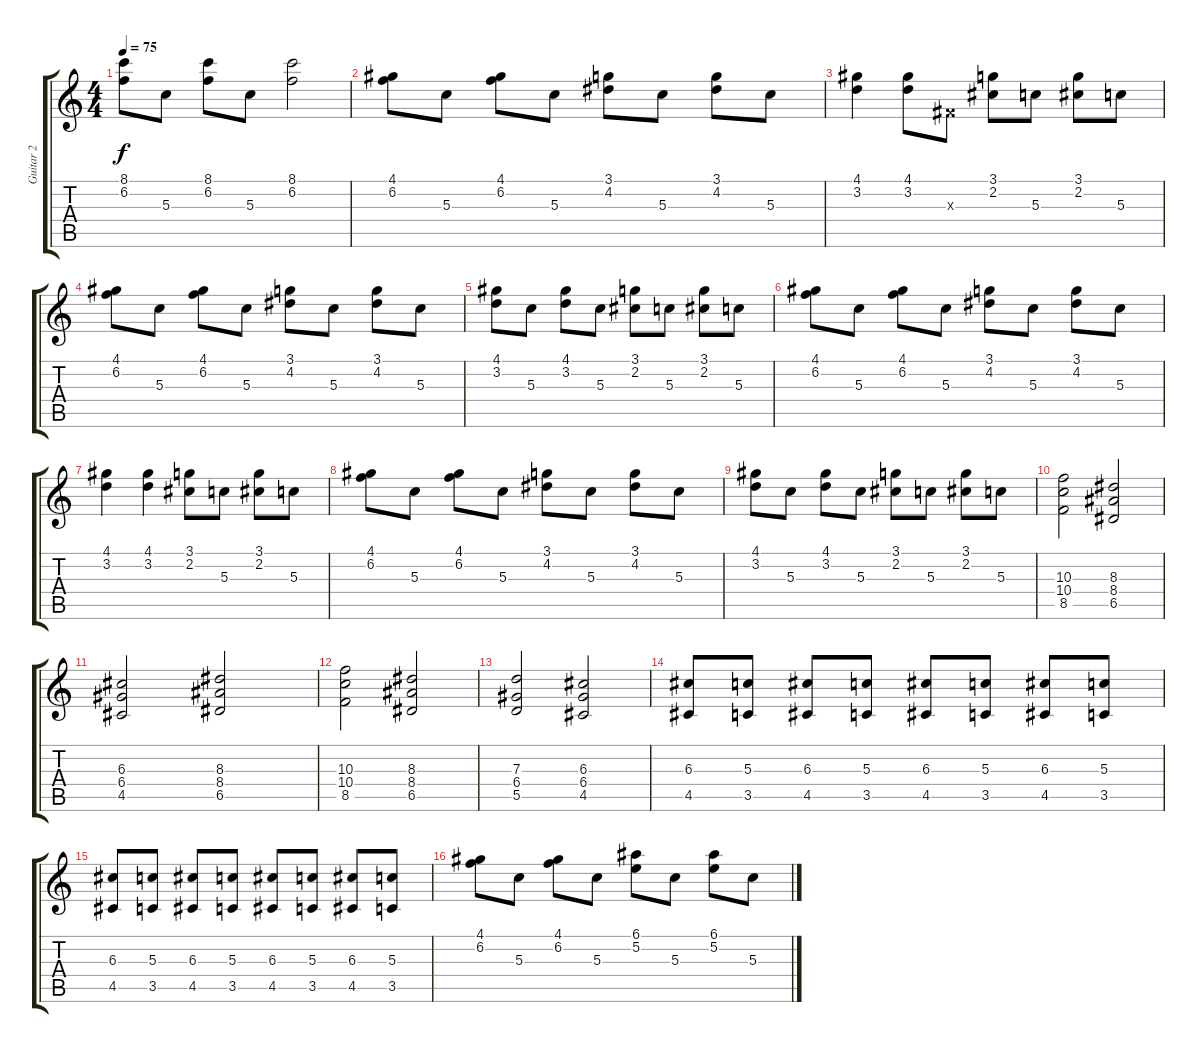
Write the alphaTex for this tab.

\track ("Guitar 2" "Guitar 2") {instrument electricguitarclean}
\staff {score tabs}
\tuning (E4 B3 G3 D3 A2 E2) {hide}
\ts (4 4)
\tempo 75
\clef g2
\ks c
(8.1 6.2).8{dy f} 5.3.8 (8.1 6.2).8 5.3.8 (8.1 6.2).2 |
(4.1 6.2).8 5.3.8 (4.1 6.2).8 5.3.8 (3.1 4.2).8 5.3.8 (3.1 4.2).8 5.3.8 |
(4.1 3.2).4 (4.1 3.2).8 -1.3{x}.8 (3.1 2.2).8 5.3.8 (3.1 2.2).8 5.3.8 |
(4.1 6.2).8 5.3.8 (4.1 6.2).8 5.3.8 (3.1 4.2).8 5.3.8 (3.1 4.2).8 5.3.8 |
(4.1 3.2).8 5.3.8 (4.1 3.2).8 5.3.8 (3.1 2.2).8 5.3.8 (3.1 2.2).8 5.3.8 |
(4.1 6.2).8 5.3.8 (4.1 6.2).8 5.3.8 (3.1 4.2).8 5.3.8 (3.1 4.2).8 5.3.8 |
(4.1 3.2).4 (4.1 3.2).4 (3.1 2.2).8 5.3.8 (3.1 2.2).8 5.3.8 |
(4.1 6.2).8 5.3.8 (4.1 6.2).8 5.3.8 (3.1 4.2).8 5.3.8 (3.1 4.2).8 5.3.8 |
(4.1 3.2).8 5.3.8 (4.1 3.2).8 5.3.8 (3.1 2.2).8 5.3.8 (3.1 2.2).8 5.3.8 |
(10.3 10.4 8.5).2{volume 12 instrument distortionguitar} (8.3 8.4 6.5).2 |
(6.3 6.4 4.5).2 (8.3 8.4 6.5).2 |
(10.3 10.4 8.5).2 (8.3 8.4 6.5).2 |
(7.3 6.4 5.5).2 (6.3 6.4 4.5).2 |
(6.3 4.5).8 (5.3 3.5).8 (6.3 4.5).8 (5.3 3.5).8 (6.3 4.5).8 (5.3 3.5).8 (6.3 4.5).8 (5.3 3.5).8 |
(6.3 4.5).8 (5.3 3.5).8 (6.3 4.5).8 (5.3 3.5).8 (6.3 4.5).8 (5.3 3.5).8 (6.3 4.5).8 (5.3 3.5).8 |
(4.1 6.2).8{volume 5 instrument electricguitarclean} 5.3.8 (4.1 6.2).8 5.3.8 (6.1 5.2).8 5.3.8 (6.1 5.2).8 5.3.8
